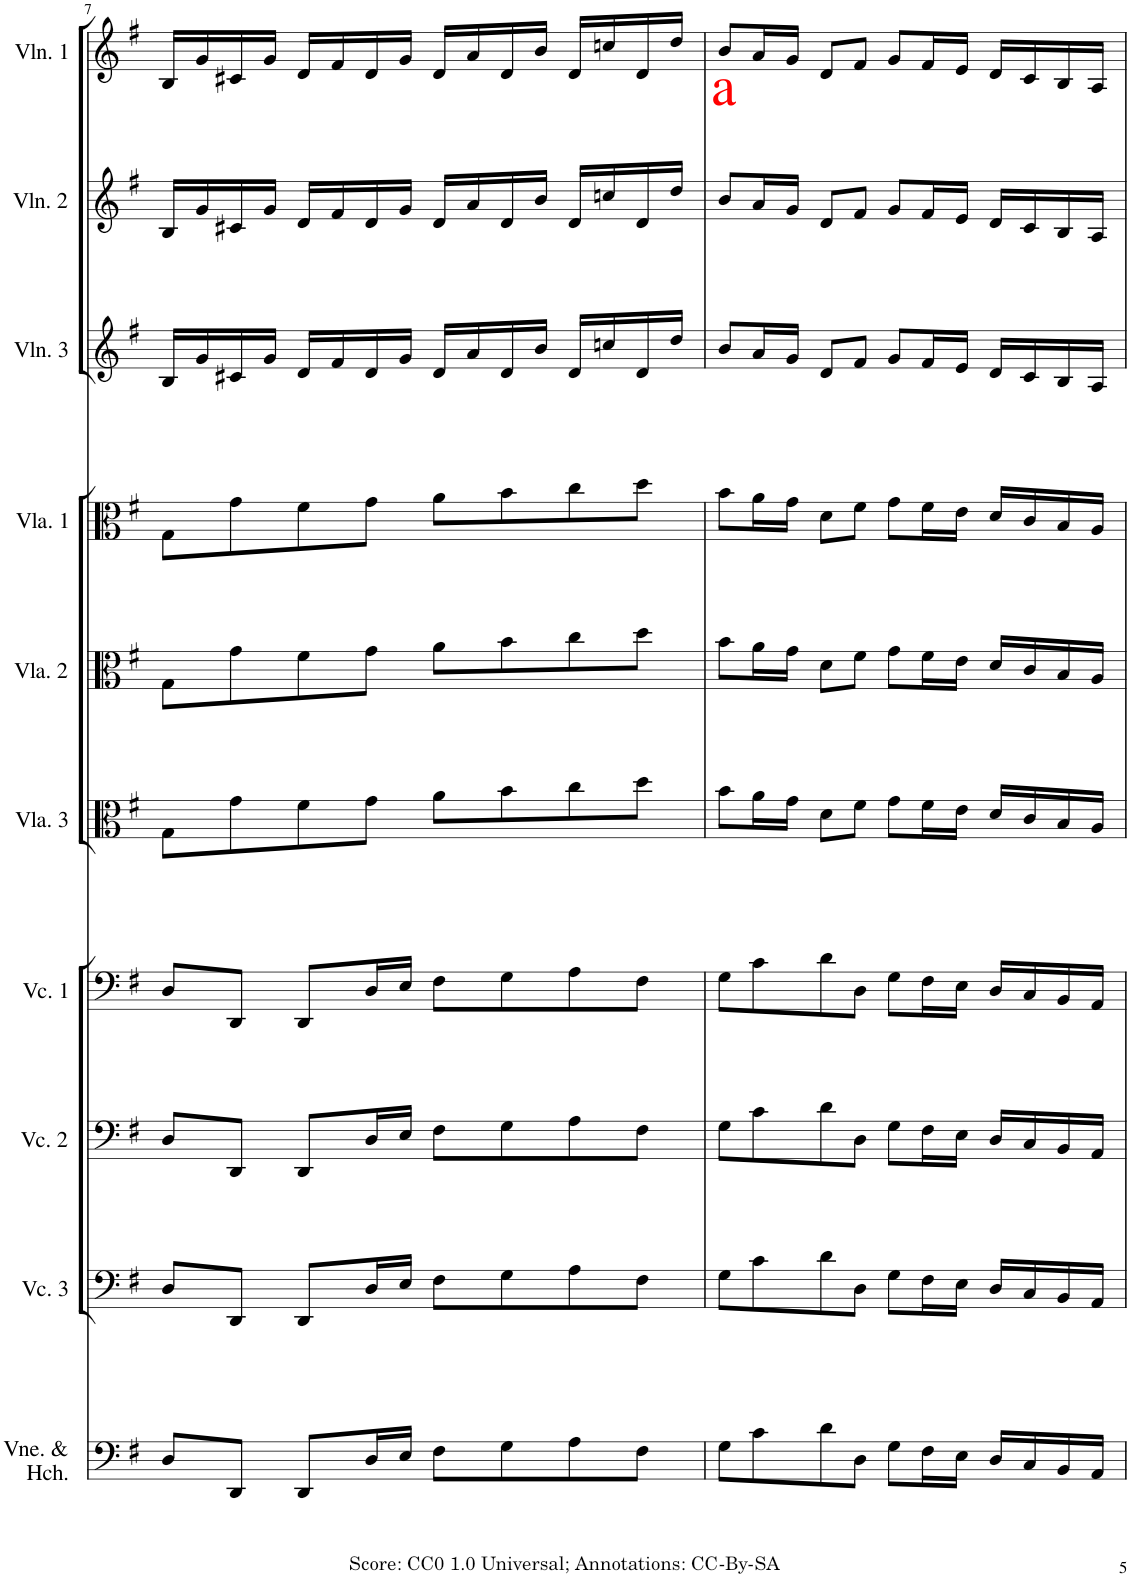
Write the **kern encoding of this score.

**kern	**kern	**kern	**kern	**kern	**kern	**kern	**kern	**kern	**kern	**text
*part10	*part9	*part8	*part7	*part6	*part5	*part4	*part3	*part2	*part1	*part1
*staff10	*staff9	*staff8	*staff7	*staff6	*staff5	*staff4	*staff3	*staff2	*staff1	*staff1
*I"Violone &amp; Harpsichord	*I"Violoncello 3	*I"Violoncello 2	*I"Violoncello 1	*I"Viola 3	*I"Viola 2	*I"Viola 1	*I"Violin 3	*I"Violin 2	*I"Violin 1	*
*I'Vne. &amp; Hch.	*I'Vc. 3	*I'Vc. 2	*I'Vc. 1	*I'Vla. 3	*I'Vla. 2	*I'Vla. 1	*I'Vln. 3	*I'Vln. 2	*I'Vln. 1	*
!!LO:PB:g=z
*clefF4	*clefF4	*clefF4	*clefF4	*clefC3	*clefC3	*clefC3	*clefG2	*clefG2	*clefG2	*
*k[f#]	*k[f#]	*k[f#]	*k[f#]	*k[f#]	*k[f#]	*k[f#]	*k[f#]	*k[f#]	*k[f#]	*
*M4/4	*M4/4	*M4/4	*M4/4	*M4/4	*M4/4	*M4/4	*M4/4	*M4/4	*M4/4	*
*met(c|)	*met(c|)	*met(c|)	*met(c|)	*met(c|)	*met(c|)	*met(c|)	*met(c|)	*met(c|)	*met(c|)	*
=7	=7	=7	=7	=7	=7	=7	=7	=7	=7	=7
8D/L	8D/L	8D/L	8D/L	8G\L	8G\L	8G\L	16B/LL	16B/LL	16B/LL	.
.	.	.	.	.	.	.	16g/	16g/	16g/	.
8DD/J	8DD/J	8DD/J	8DD/J	8g\	8g\	8g\	16c#X/	16c#X/	16c#X/	.
.	.	.	.	.	.	.	16g/JJ	16g/JJ	16g/JJ	.
8DD/L	8DD/L	8DD/L	8DD/L	8f#\	8f#\	8f#\	16d/LL	16d/LL	16d/LL	.
.	.	.	.	.	.	.	16f#/	16f#/	16f#/	.
16D/L	16D/L	16D/L	16D/L	8g\J	8g\J	8g\J	16d/	16d/	16d/	.
16E/JJ	16E/JJ	16E/JJ	16E/JJ	.	.	.	16g/JJ	16g/JJ	16g/JJ	.
8F#\L	8F#\L	8F#\L	8F#\L	8a\L	8a\L	8a\L	16d/LL	16d/LL	16d/LL	.
.	.	.	.	.	.	.	16a/	16a/	16a/	.
8G\	8G\	8G\	8G\	8b\	8b\	8b\	16d/	16d/	16d/	.
.	.	.	.	.	.	.	16b/JJ	16b/JJ	16b/JJ	.
8A\	8A\	8A\	8A\	8cc\	8cc\	8cc\	16d/LL	16d/LL	16d/LL	.
.	.	.	.	.	.	.	16ccn/	16ccn/	16ccn/	.
8F#\J	8F#\J	8F#\J	8F#\J	8dd\J	8dd\J	8dd\J	16d/	16d/	16d/	.
.	.	.	.	.	.	.	16dd/JJ	16dd/JJ	16dd/JJ	.
=8	=8	=8	=8	=8	=8	=8	=8	=8	=8	=8
!	!	!	!	!	!	!	!	!	!	!LO:LY:b:color=#FF0000
8G\L	8G\L	8G\L	8G\L	8b\L	8b\L	8b\L	8b/L	8b/L	8b/L	a
8c\	8c\	8c\	8c\	16a\L	16a\L	16a\L	16a/L	16a/L	16a/L	.
.	.	.	.	16g\JJ	16g\JJ	16g\JJ	16g/JJ	16g/JJ	16g/JJ	.
8d\	8d\	8d\	8d\	8d\L	8d\L	8d\L	8d/L	8d/L	8d/L	.
8D\J	8D\J	8D\J	8D\J	8f#\J	8f#\J	8f#\J	8f#/J	8f#/J	8f#/J	.
8G\L	8G\L	8G\L	8G\L	8g\L	8g\L	8g\L	8g/L	8g/L	8g/L	.
16F#\L	16F#\L	16F#\L	16F#\L	16f#\L	16f#\L	16f#\L	16f#/L	16f#/L	16f#/L	.
16E\JJ	16E\JJ	16E\JJ	16E\JJ	16e\JJ	16e\JJ	16e\JJ	16e/JJ	16e/JJ	16e/JJ	.
16D/LL	16D/LL	16D/LL	16D/LL	16d/LL	16d/LL	16d/LL	16d/LL	16d/LL	16d/LL	.
16C/	16C/	16C/	16C/	16c/	16c/	16c/	16c/	16c/	16c/	.
16BB/	16BB/	16BB/	16BB/	16B/	16B/	16B/	16B/	16B/	16B/	.
16AA/JJ	16AA/JJ	16AA/JJ	16AA/JJ	16A/JJ	16A/JJ	16A/JJ	16A/JJ	16A/JJ	16A/JJ	.
=	=	=	=	=	=	=	=	=	=	=
*-	*-	*-	*-	*-	*-	*-	*-	*-	*-	*-
